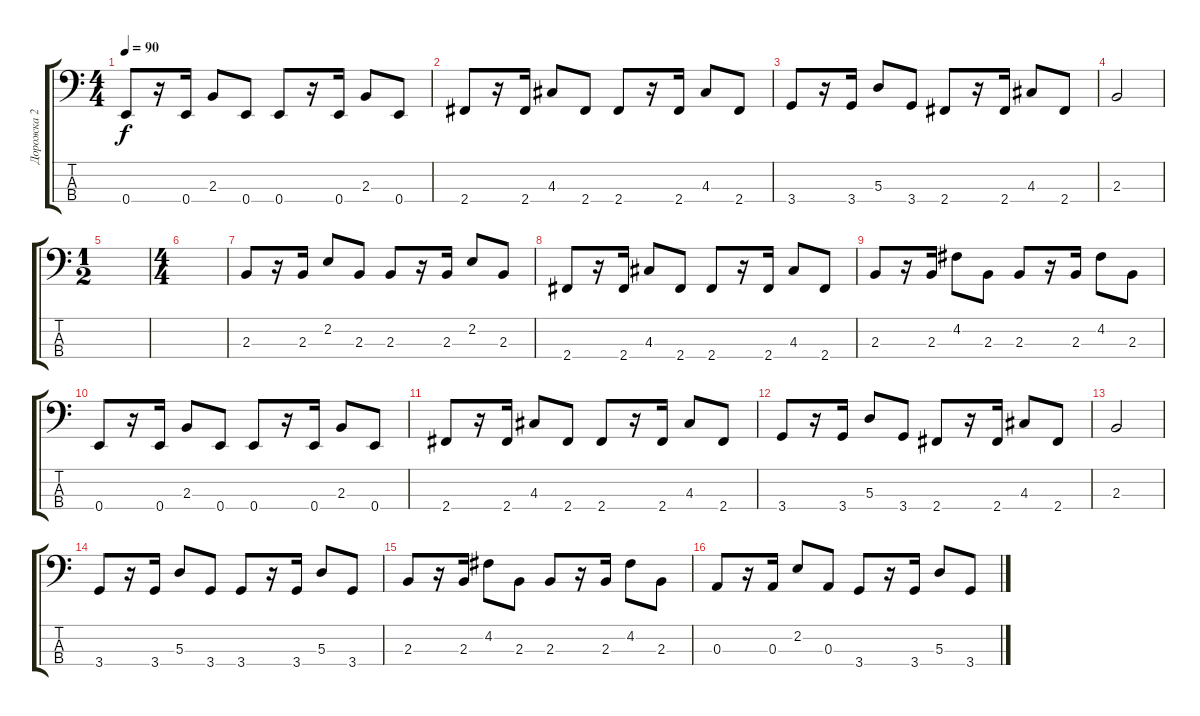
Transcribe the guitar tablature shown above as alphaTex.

\track ("Дорожка 2" "Дорожка 2") {instrument electricbassfinger}
\staff {score tabs}
\tuning (G2 D2 A1 E1) {hide}
\ts (4 4)
\tempo 90
\clef f4
\ks c
0.4.8{dy f} r.16 0.4.16 2.3.8 0.4.8 0.4.8 r.16 0.4.16 2.3.8 0.4.8 |
2.4.8 r.16 2.4.16 4.3.8 2.4.8 2.4.8 r.16 2.4.16 4.3.8 2.4.8 |
3.4.8 r.16 3.4.16 5.3.8 3.4.8 2.4.8 r.16 2.4.16 4.3.8 2.4.8 |
2.3.2 |
\ts (1 2)
|
\ts (4 4)
|
2.3.8 r.16 2.3.16 2.2.8 2.3.8 2.3.8 r.16 2.3.16 2.2.8 2.3.8 |
2.4.8 r.16 2.4.16 4.3.8 2.4.8 2.4.8 r.16 2.4.16 4.3.8 2.4.8 |
2.3.8 r.16 2.3.16 4.2.8 2.3.8 2.3.8 r.16 2.3.16 4.2.8 2.3.8 |
0.4.8 r.16 0.4.16 2.3.8 0.4.8 0.4.8 r.16 0.4.16 2.3.8 0.4.8 |
2.4.8 r.16 2.4.16 4.3.8 2.4.8 2.4.8 r.16 2.4.16 4.3.8 2.4.8 |
3.4.8 r.16 3.4.16 5.3.8 3.4.8 2.4.8 r.16 2.4.16 4.3.8 2.4.8 |
2.3.2 |
3.4.8 r.16 3.4.16 5.3.8 3.4.8 3.4.8 r.16 3.4.16 5.3.8 3.4.8 |
2.3.8 r.16 2.3.16 4.2.8 2.3.8 2.3.8 r.16 2.3.16 4.2.8 2.3.8 |
0.3.8 r.16 0.3.16 2.2.8 0.3.8 3.4.8 r.16 3.4.16 5.3.8 3.4.8
